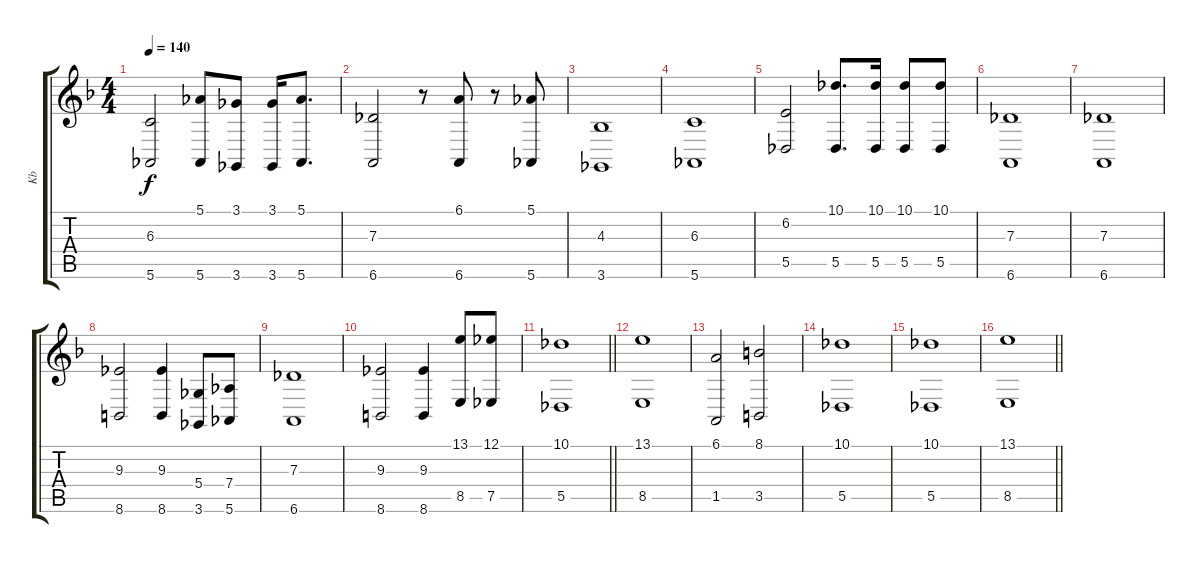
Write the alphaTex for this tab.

\track ("Kb" "Kb") {instrument stringensemble1}
\staff {score tabs}
\tuning (Eb4 Bb3 Gb3 Db3 Ab2 Eb2) {hide}
\ts (4 4)
\tempo 140
\clef g2
\ks dminor
(6.3 5.6).2{dy f} (5.1 5.6).8 (3.1 3.6).8 (3.1 3.6).16 (5.1 5.6).8{d} |
(7.3 6.6).2 r.8 (6.1 6.6).8 r.8 (5.1 5.6).8 |
(4.3 3.6).1 |
(6.3 5.6).1 |
(6.2 5.5).2 (10.1 5.5).8{d} (10.1 5.5).16 (10.1 5.5).8 (10.1 5.5).8 |
(7.3 6.6).1 |
(7.3 6.6).1 |
(9.3 8.6).2 (9.3 8.6).4 (5.4 3.6).8 (7.4 5.6).8 |
(7.3 6.6).1 |
(9.3 8.6).2 (9.3 8.6).4 (13.1 8.5).8 (12.1 7.5).8 |
\barLineRight lightlight
(10.1 5.5).1 |
\section ("" "")
(13.1 8.5).1 |
(6.1 1.5).2 (8.1 3.5).2 |
(10.1 5.5).1 |
(10.1 5.5).1 |
\barLineRight lightlight
(13.1 8.5).1
